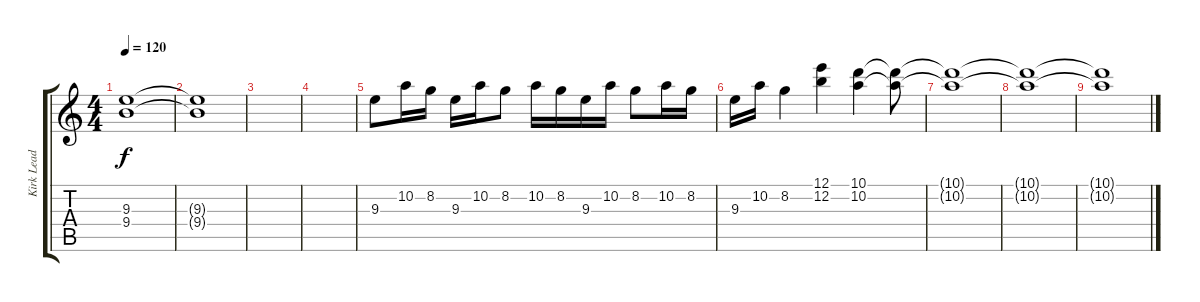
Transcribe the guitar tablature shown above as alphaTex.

\track ("Kirk Lead 1" "Kirk Lead ") {instrument distortionguitar}
\staff {score tabs}
\tuning (E4 B3 G3 D3 A2 E2) {hide}
\ts (4 4)
\tempo 120
\clef g2
\ks c
(9.3{t} 9.4{t}).1{dy f volume 4} |
(9.3{t} 9.4{t}).1 |
|
|
9.3.8{volume 3} 10.2.16 8.2.16 9.3.16 10.2.16 8.2.8 10.2.16 8.2.16 9.3.16 10.2.16 8.2.8 10.2.16 8.2.16 |
9.3.16 10.2.16 8.2.4 (12.1 12.2).4 (10.1 10.2).4 (10.1{t} 10.2{t}).8 |
(10.1{t} 10.2{t}).1 |
(10.1{t} 10.2{t}).1{volume 1} |
(10.1{t} 10.2{t}).1
